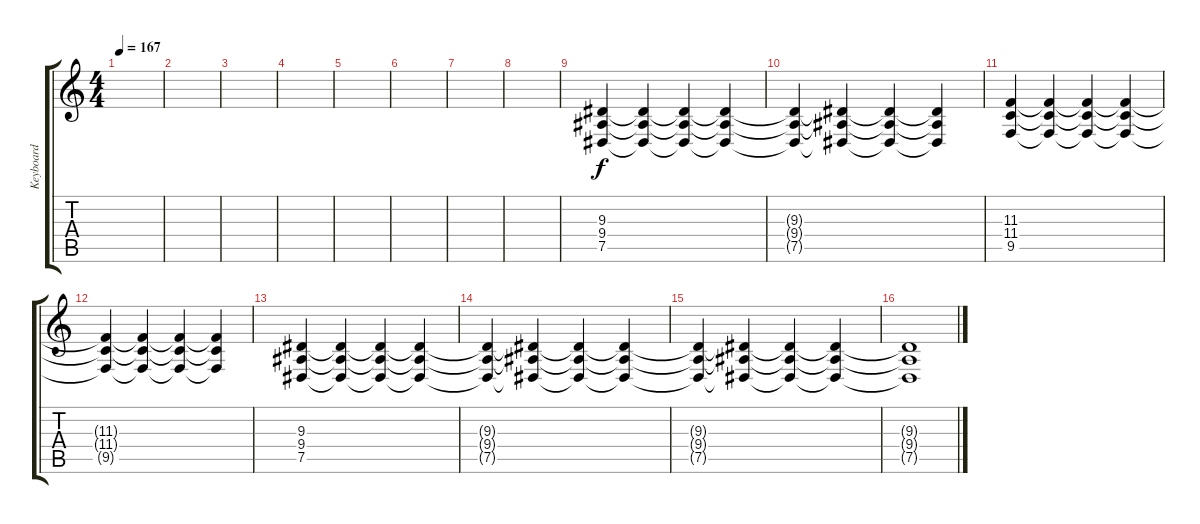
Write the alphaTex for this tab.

\track ("Keyboard" "Keyboard") {instrument choiraahs}
\staff {score tabs}
\tuning (Eb4 Bb3 Gb3 Db3 Ab2 Eb2) {hide}
\ts (4 4)
\tempo 167
\clef g2
\ks c
|
|
|
|
|
|
|
|
(9.3 9.4 7.5).4 (9.3{t} 9.4{t} 7.5{t}).4 (9.3{t} 9.4{t} 7.5{t}).4 (9.3{t} 9.4{t} 7.5{t}).4 |
(9.3{t} 9.4{t} 7.5{t}).4 (9.3{t} 9.4{t} 7.5{t}).4 (9.3{t} 9.4{t} 7.5{t}).4 (9.3{t} 9.4{t} 7.5{t}).4 |
(11.3 11.4 9.5).4 (11.3{t} 11.4{t} 9.5{t}).4 (11.3{t} 11.4{t} 9.5{t}).4 (11.3{t} 11.4{t} 9.5{t}).4 |
(11.3{t} 11.4{t} 9.5{t}).4 (11.3{t} 11.4{t} 9.5{t}).4 (11.3{t} 11.4{t} 9.5{t}).4 (11.3{t} 11.4{t} 9.5{t}).4 |
(9.3 9.4 7.5).4 (9.3{t} 9.4{t} 7.5{t}).4 (9.3{t} 9.4{t} 7.5{t}).4 (9.3{t} 9.4{t} 7.5{t}).4 |
(9.3{t} 9.4{t} 7.5{t}).4 (9.3{t} 9.4{t} 7.5{t}).4 (9.3{t} 9.4{t} 7.5{t}).4 (9.3{t} 9.4{t} 7.5{t}).4 |
(9.3{t} 9.4{t} 7.5{t}).4 (9.3{t} 9.4{t} 7.5{t}).4 (9.3{t} 9.4{t} 7.5{t}).4 (9.3{t} 9.4{t} 7.5{t}).4 |
(9.3{t} 9.4{t} 7.5{t}).1
